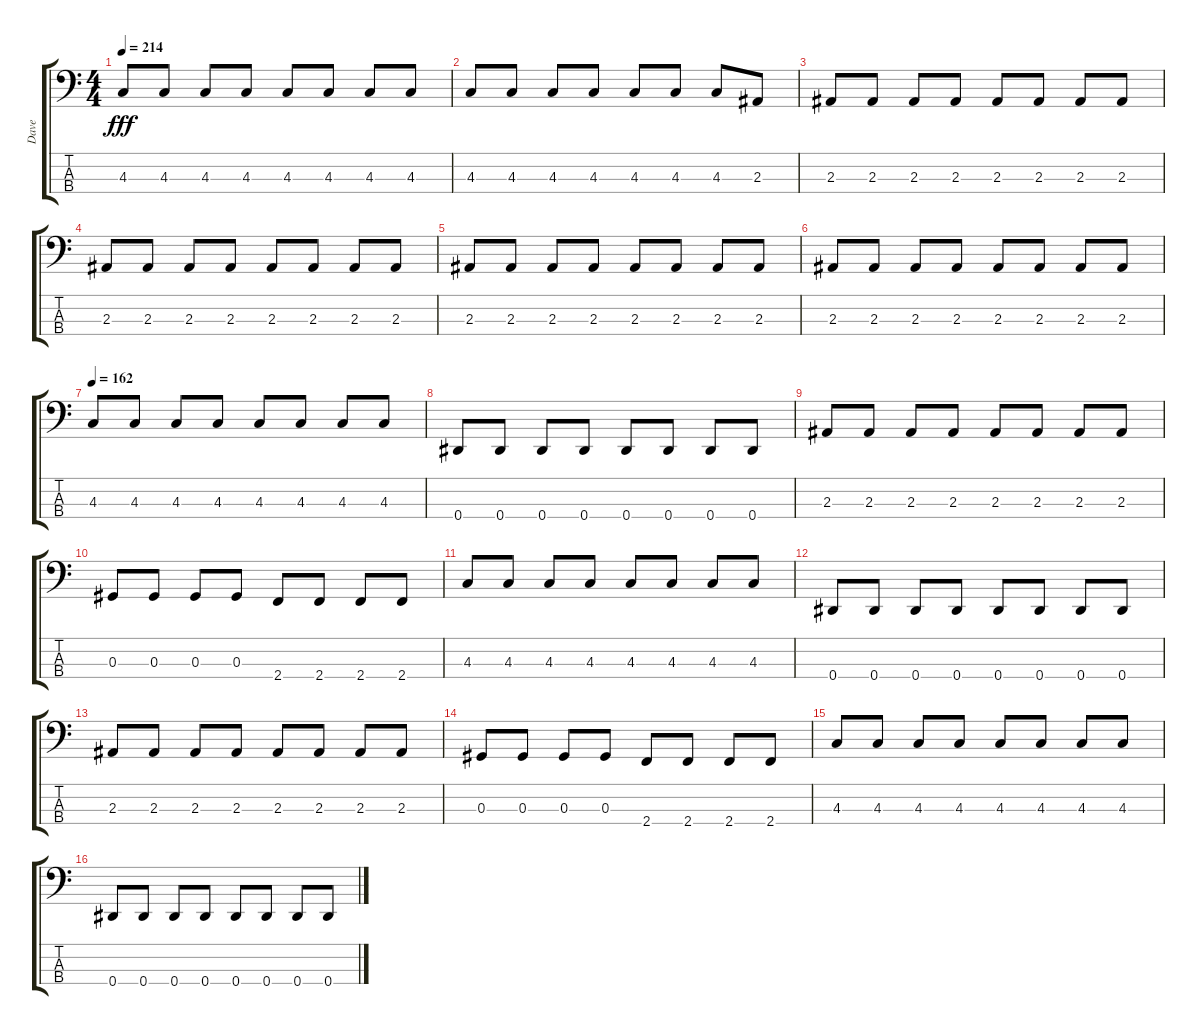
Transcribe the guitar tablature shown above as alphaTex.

\track ("Dave" "Dave") {instrument electricbassfinger}
\staff {score tabs}
\tuning (Gb2 Db2 Ab1 Eb1) {hide}
\ts (4 4)
\tempo 214
\clef f4
\ks c
4.3.8{dy fff} 4.3.8 4.3.8 4.3.8 4.3.8 4.3.8 4.3.8 4.3.8 |
4.3.8 4.3.8 4.3.8 4.3.8 4.3.8 4.3.8 4.3.8 2.3.8 |
2.3.8 2.3.8 2.3.8 2.3.8 2.3.8 2.3.8 2.3.8 2.3.8 |
2.3.8 2.3.8 2.3.8 2.3.8 2.3.8 2.3.8 2.3.8 2.3.8 |
2.3.8 2.3.8 2.3.8 2.3.8 2.3.8 2.3.8 2.3.8 2.3.8 |
2.3.8 2.3.8 2.3.8 2.3.8 2.3.8 2.3.8 2.3.8 2.3.8 |
\tempo 162
4.3.8 4.3.8 4.3.8 4.3.8 4.3.8 4.3.8 4.3.8 4.3.8 |
0.4.8 0.4.8 0.4.8 0.4.8 0.4.8 0.4.8 0.4.8 0.4.8 |
2.3.8 2.3.8 2.3.8 2.3.8 2.3.8 2.3.8 2.3.8 2.3.8 |
0.3.8 0.3.8 0.3.8 0.3.8 2.4.8 2.4.8 2.4.8 2.4.8 |
4.3.8 4.3.8 4.3.8 4.3.8 4.3.8 4.3.8 4.3.8 4.3.8 |
0.4.8 0.4.8 0.4.8 0.4.8 0.4.8 0.4.8 0.4.8 0.4.8 |
2.3.8 2.3.8 2.3.8 2.3.8 2.3.8 2.3.8 2.3.8 2.3.8 |
0.3.8 0.3.8 0.3.8 0.3.8 2.4.8 2.4.8 2.4.8 2.4.8 |
4.3.8 4.3.8 4.3.8 4.3.8 4.3.8 4.3.8 4.3.8 4.3.8 |
0.4.8 0.4.8 0.4.8 0.4.8 0.4.8 0.4.8 0.4.8 0.4.8
